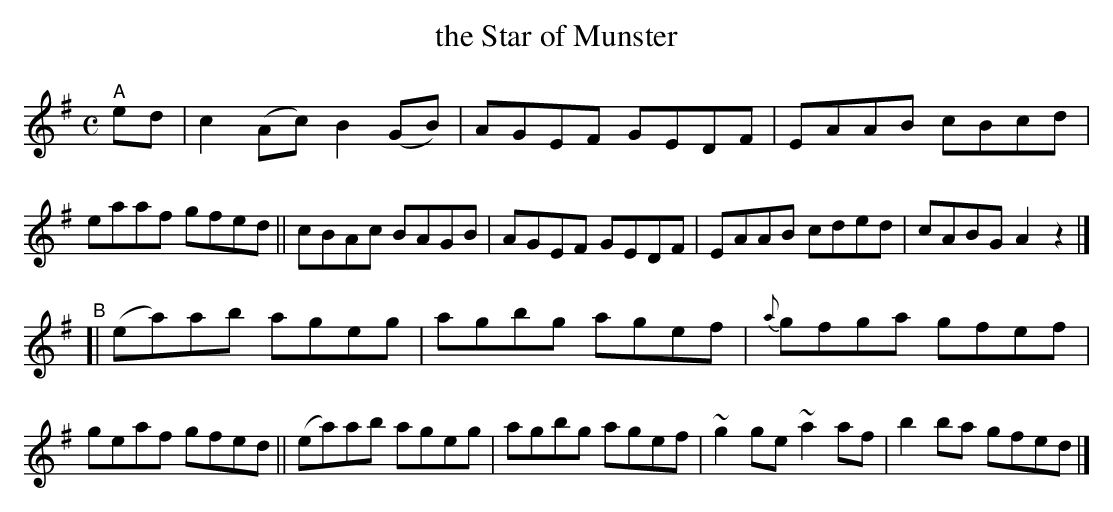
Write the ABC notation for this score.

X:1
T: the Star of Munster
M: C
L: 1/8
K: Ador
"^A"ed \
|  c2(Ac) B2(GB) | AGEF GEDF | EAAB cBcd | eaaf gfed \
|| cBAc   BAGB   | AGEF GEDF | EAAB cded | cABG A2z2 |]
"^B"\
[| (ea)ab ageg | agbg agef | {a}gfga gfef | geaf gfed \
|| (ea)ab ageg | agbg agef | ~g2ge ~a2af | b2 ba gfed |]
